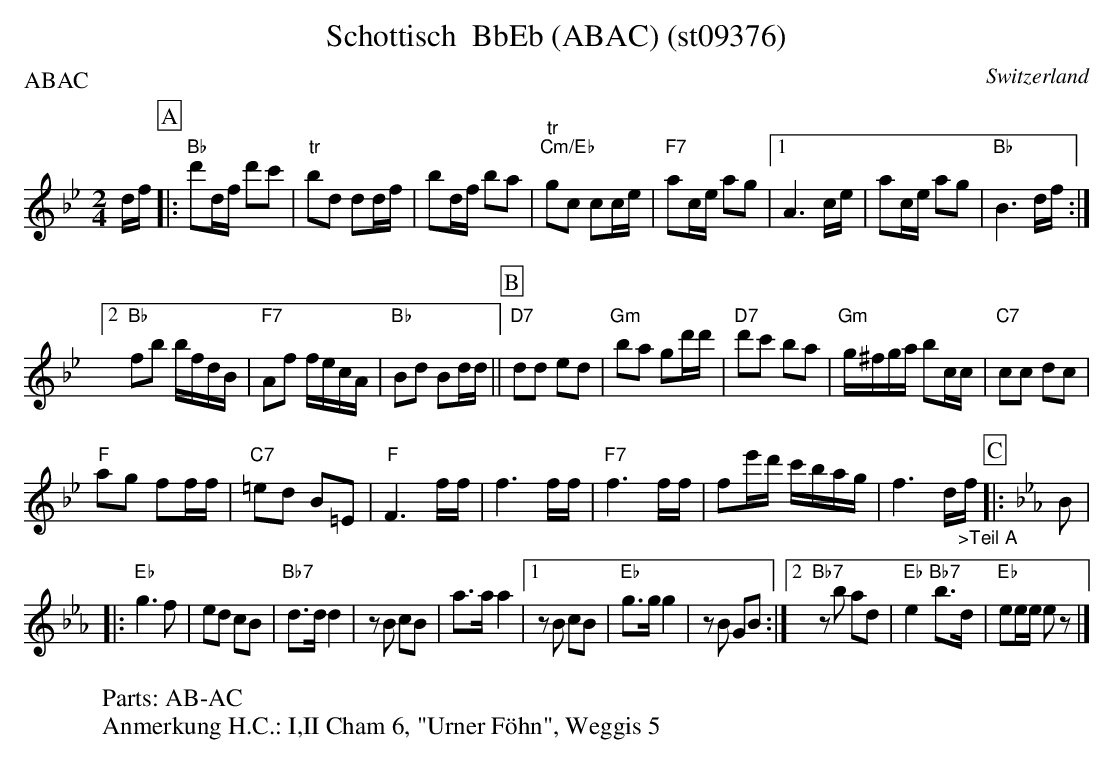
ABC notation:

X:1
T: Schottisch  BbEb (ABAC) (st09376)
P:ABAC
M:2/4
L:1/16
O:Switzerland
K:Bb major
df [P:A] |: "Bb"d'2df d'2c'2 | "tr"b2d2 d2df | b2df b2a2 | "tr""Cm/Eb"g2c2 c2ce | "F7"a2ce a2g2 |1 A6ce | a2ce a2g2 | "Bb"B6df :|2
"Bb"f2b2 bfdB | "F7"A2f2 fecA | "Bb"B2d2 B2dd || [P:B]  "D7"d2d2 e2d2 | "Gm"b2a2 g2d'd' | "D7"d'2c'2 b2a2 | "Gm"g^fga b2cc | "C7"c2c2 d2c2 |
"F"a2g2 f2ff | "C7"=e2d2 B2=E2 | "F"F6ff | f6ff | "F7"f6ff | f2e'd' c'bag  | f6d"_>Teil A"f [P:C] |: [K:Eb] B2 |
|: "Eb"g6f2 | e2d2 c2B2 | "Bb7"d3d d4 | z2B2 c2B2 | a3a a4 |1 z2B2 c2B2 | "Eb"g3g g4 | z2B2 G2B2 :|2 "Bb7"z2b2 a2d2 | "Eb"e4 "Bb7"b3d | "Eb"e2ee e2z2 |]
W:Parts: AB-AC
W:Anmerkung H.C.: I,II Cham 6, "Urner F\"ohn", Weggis 5
